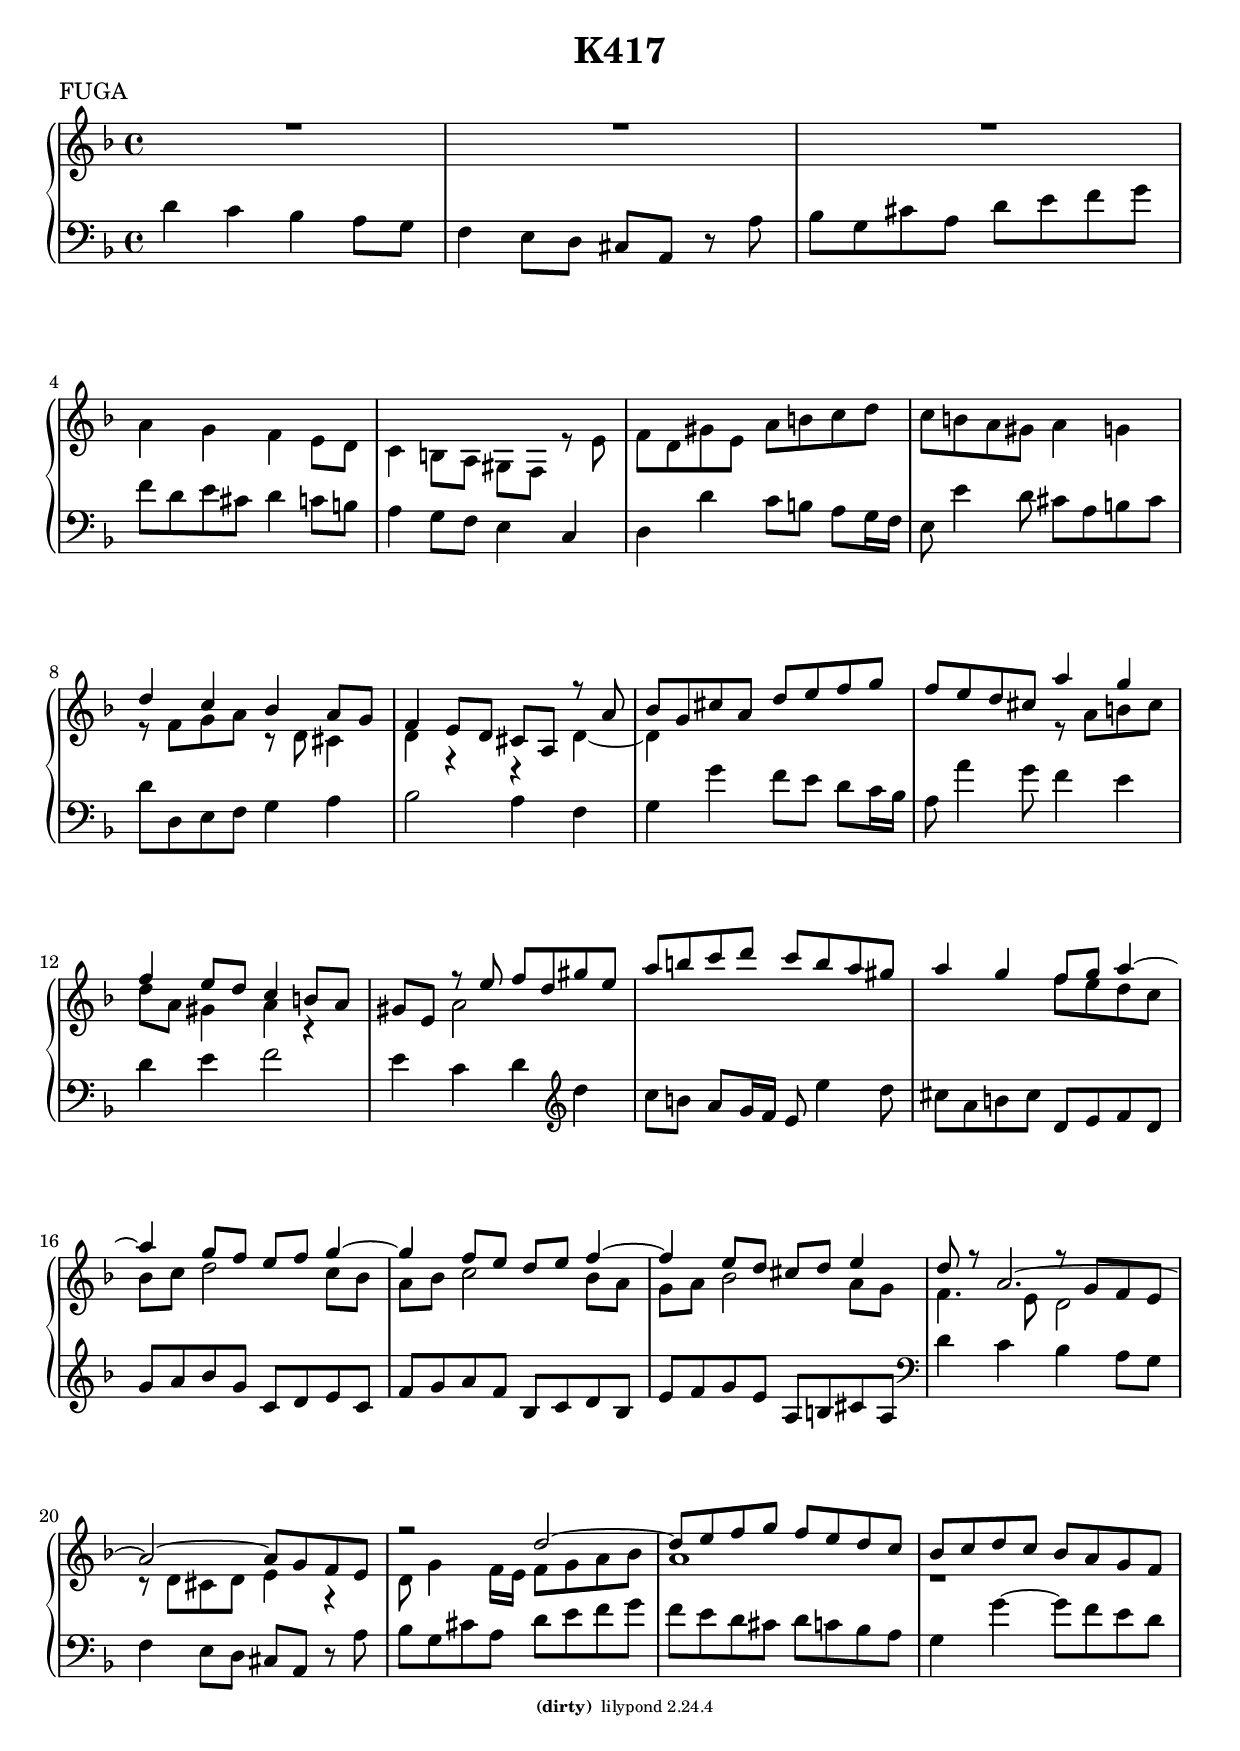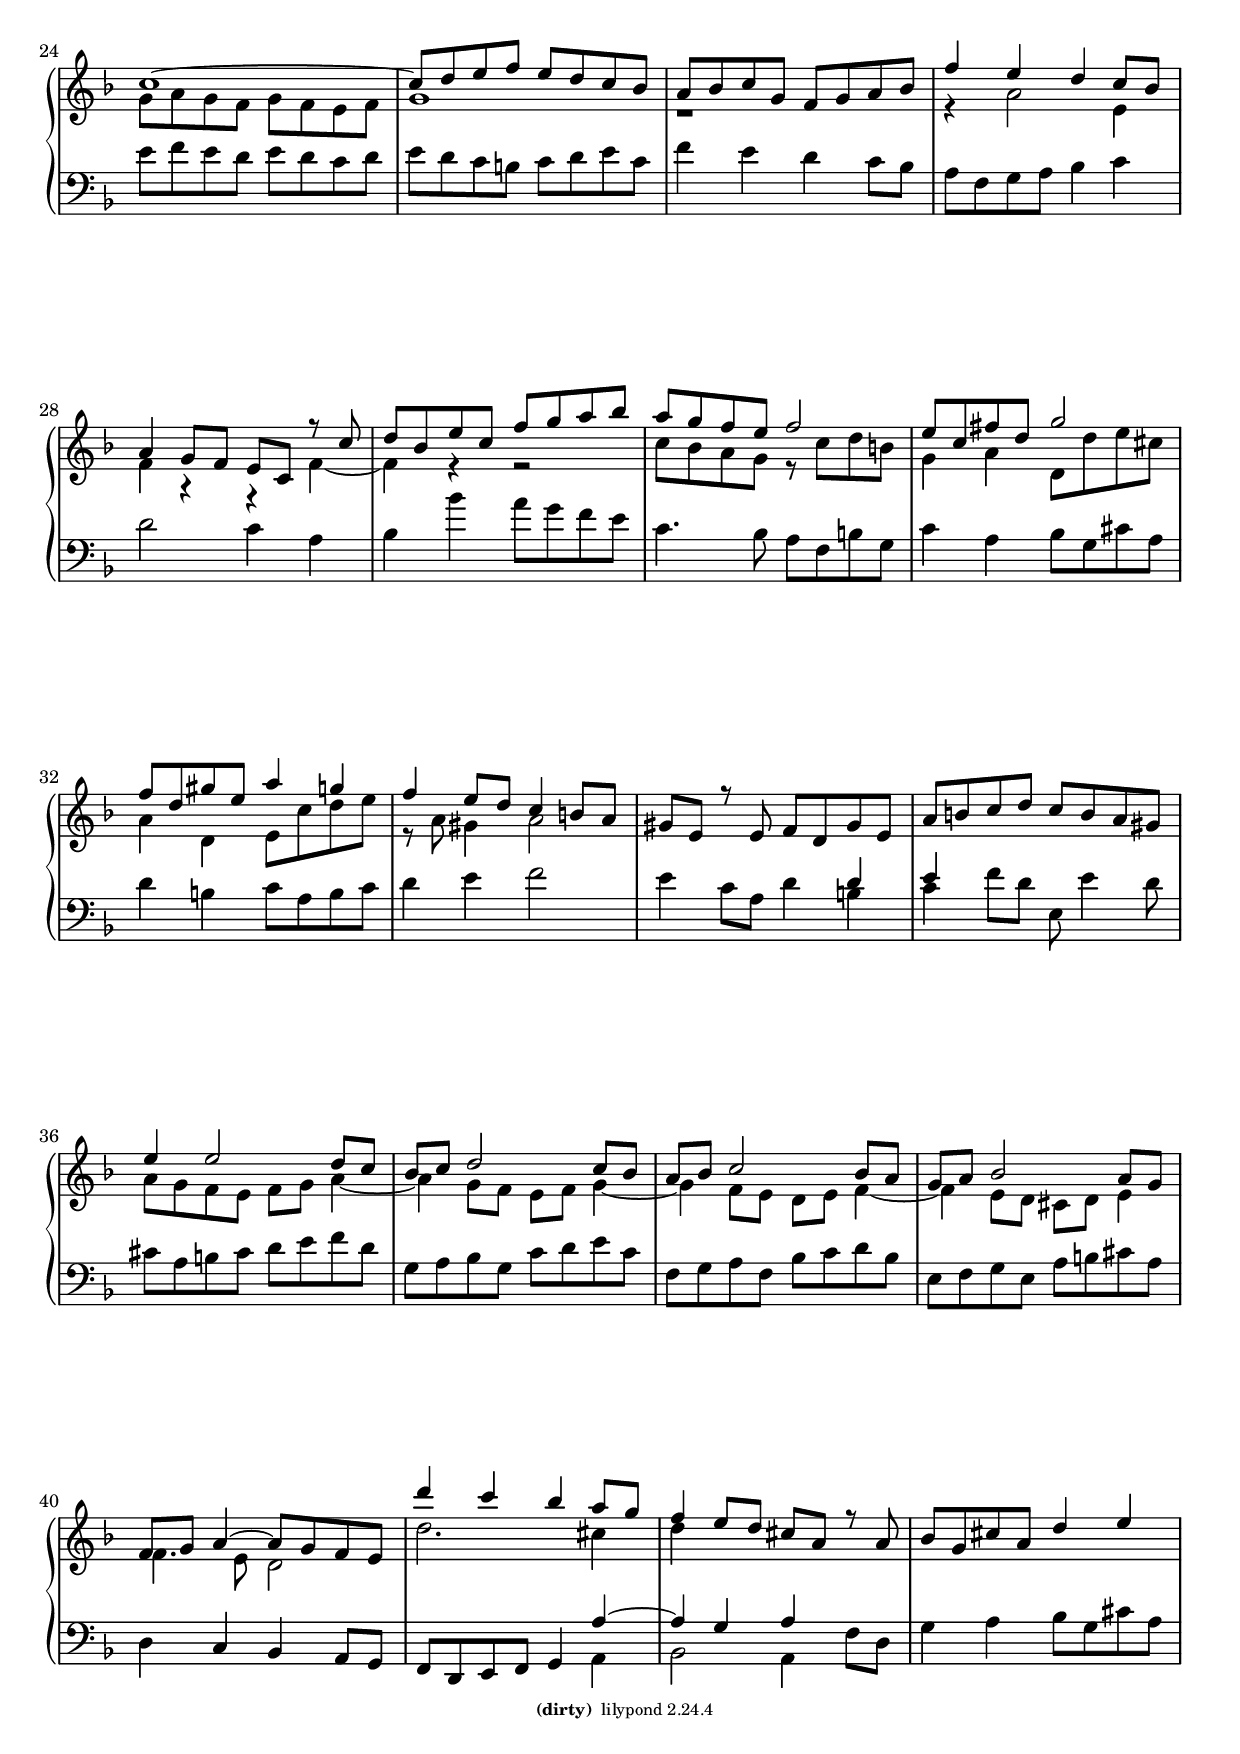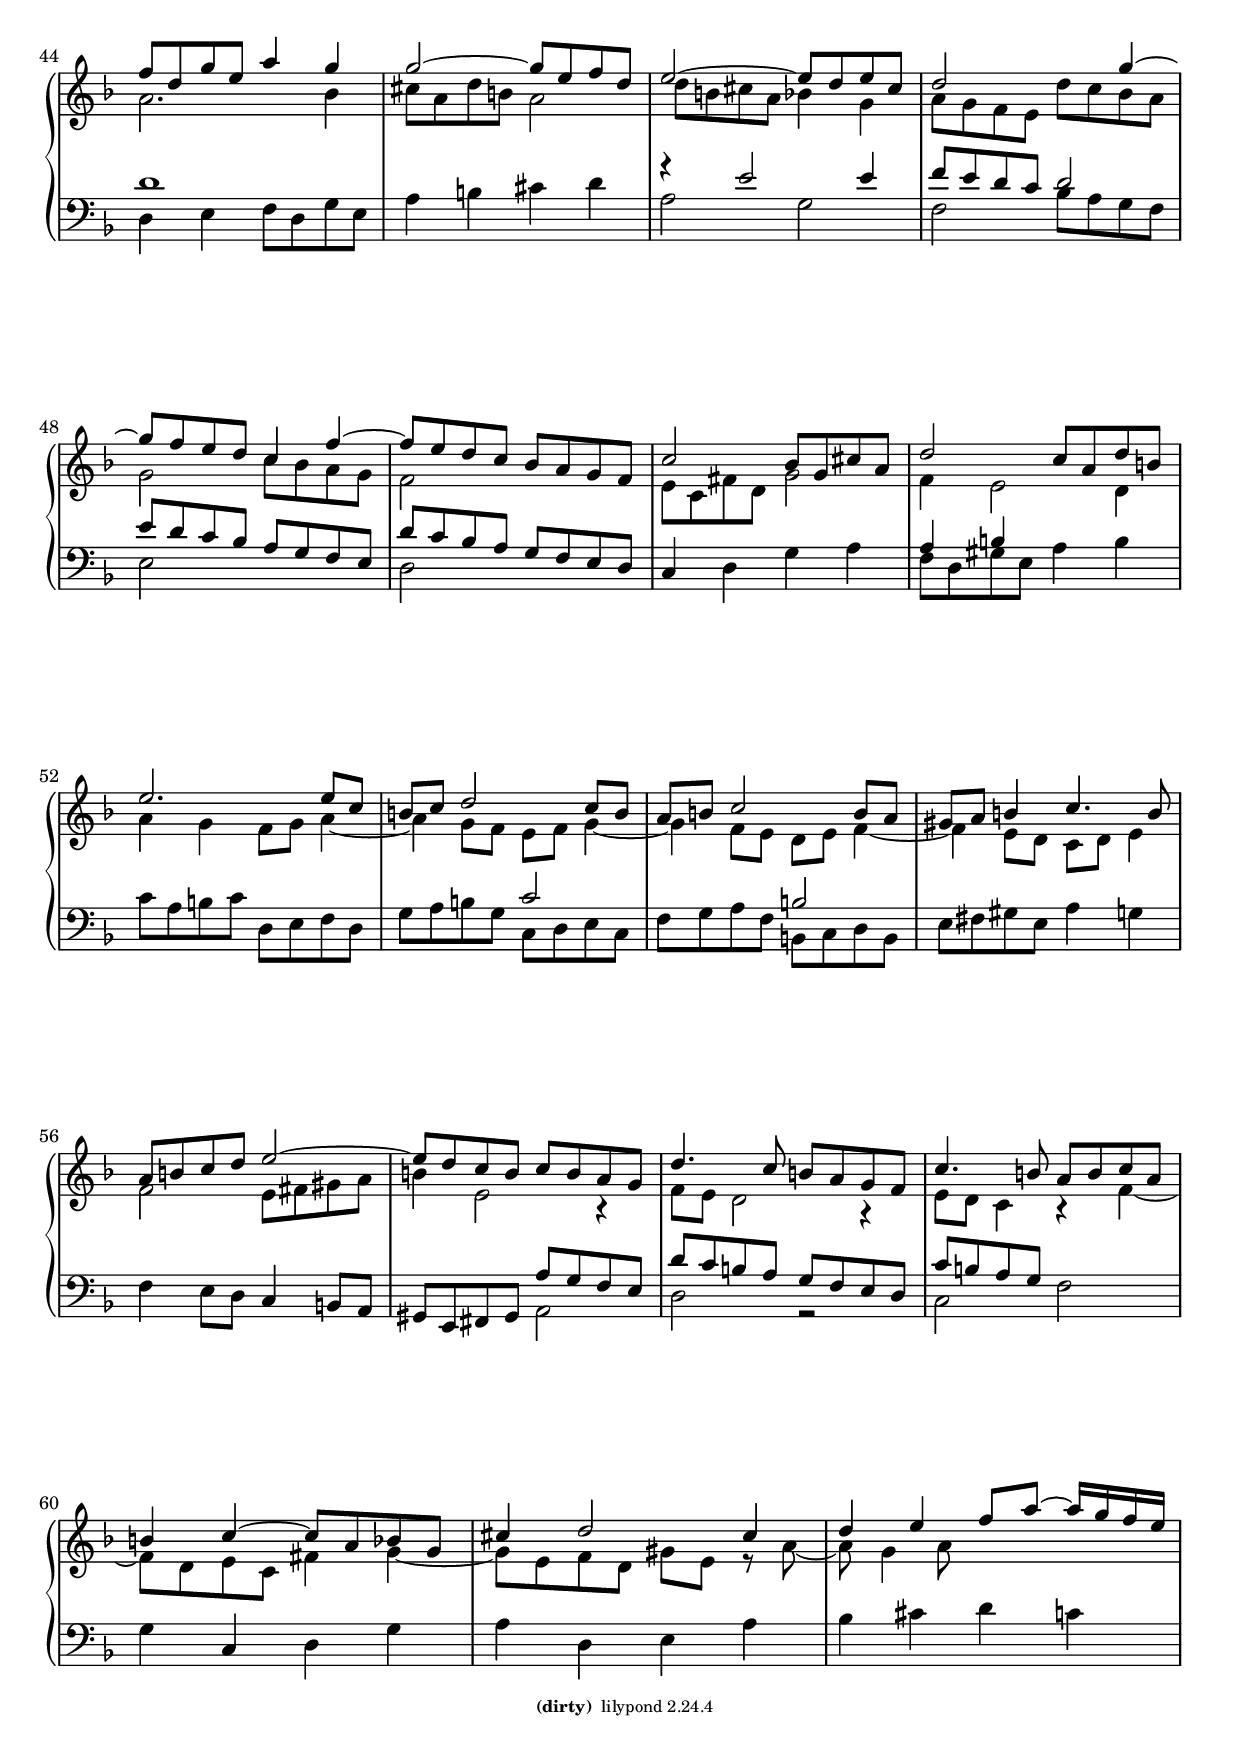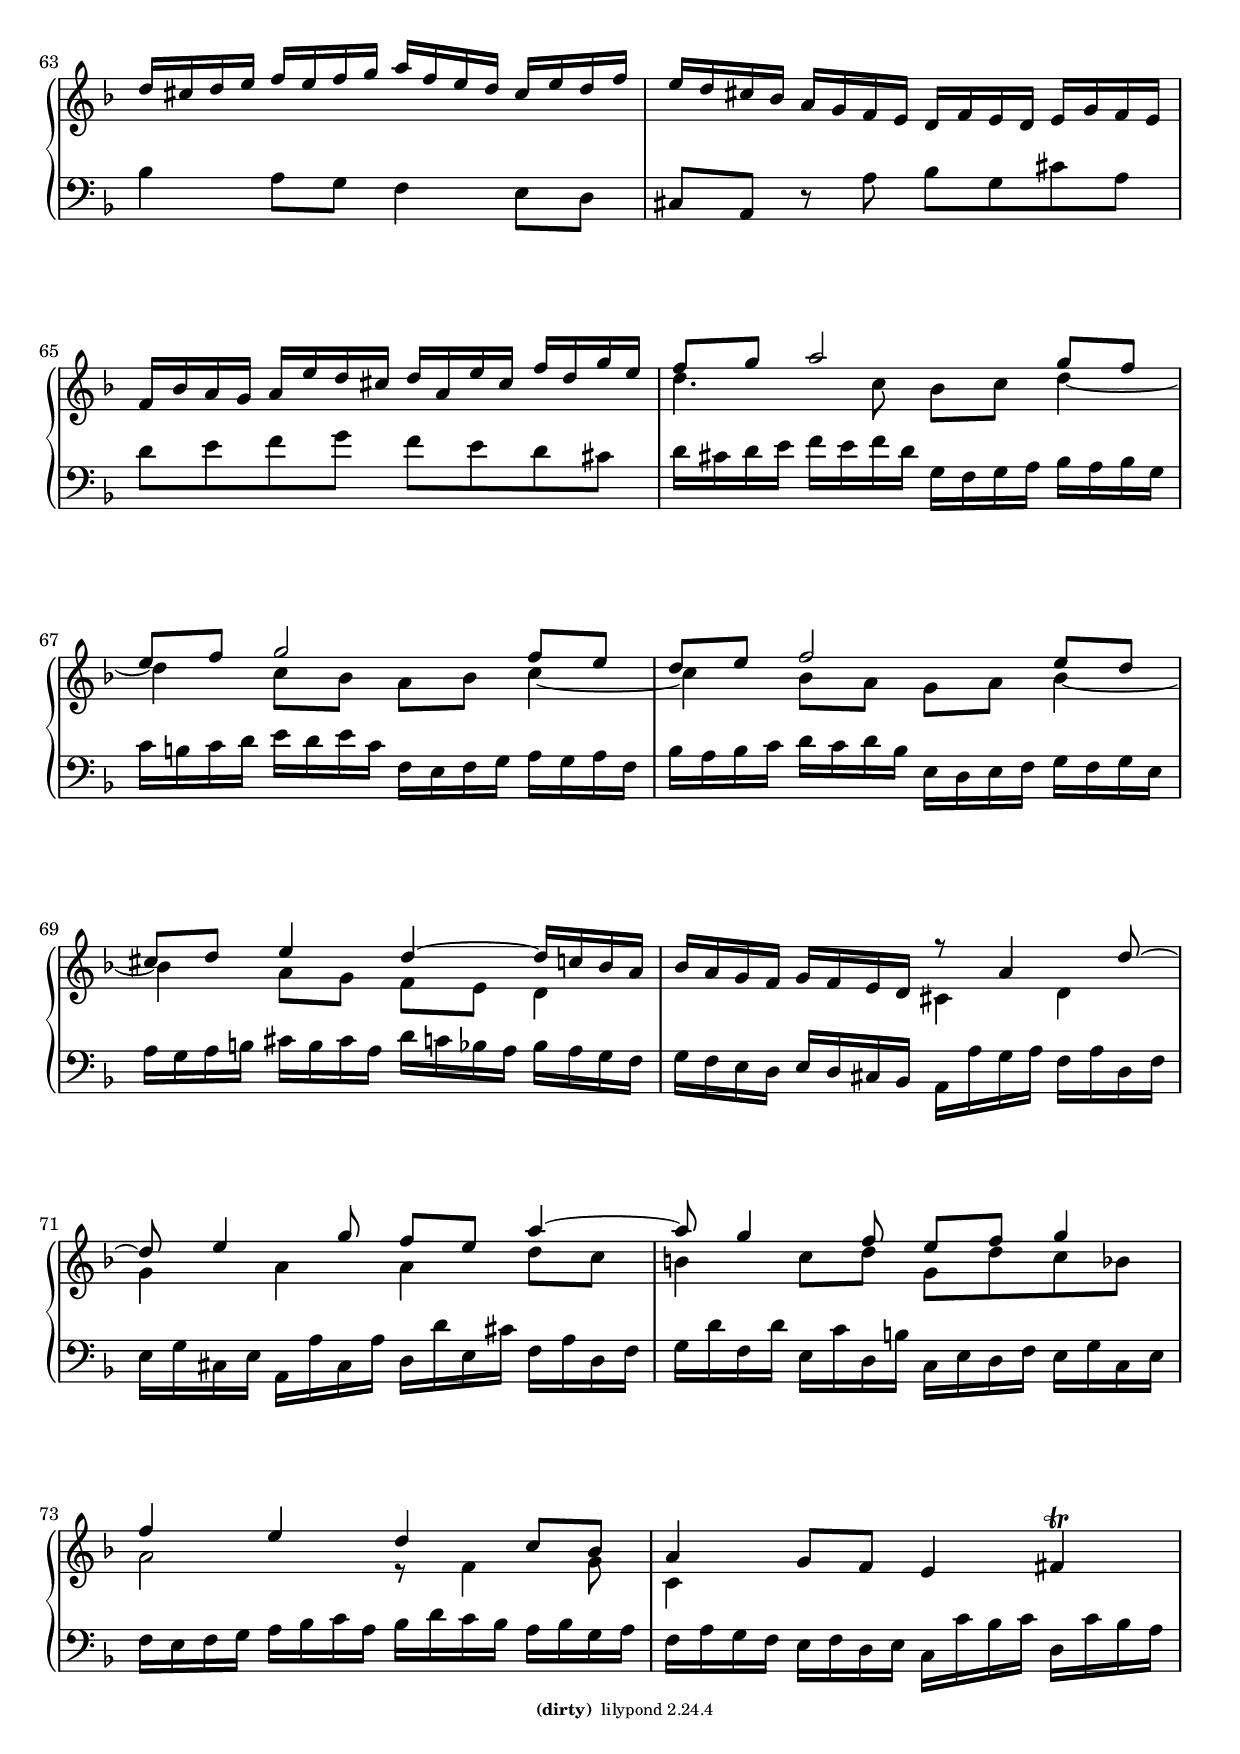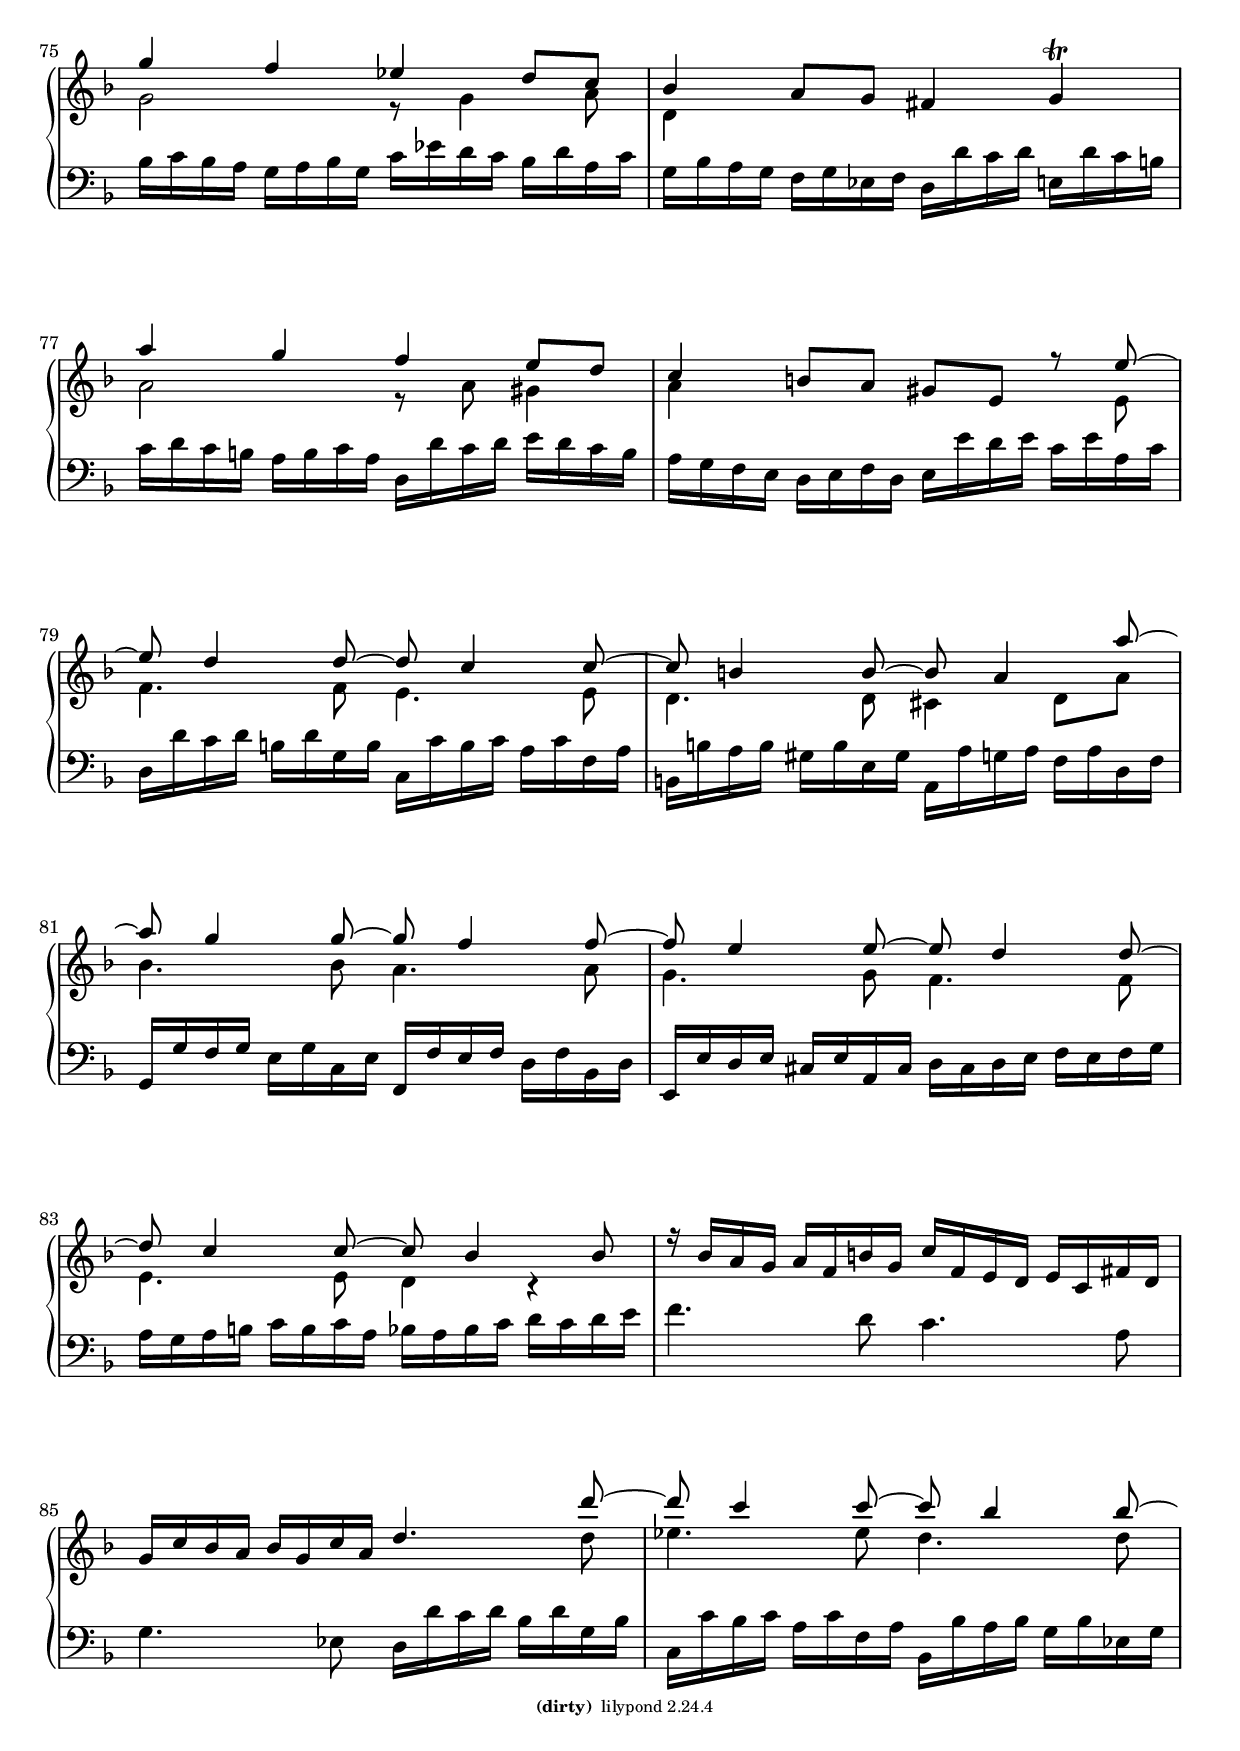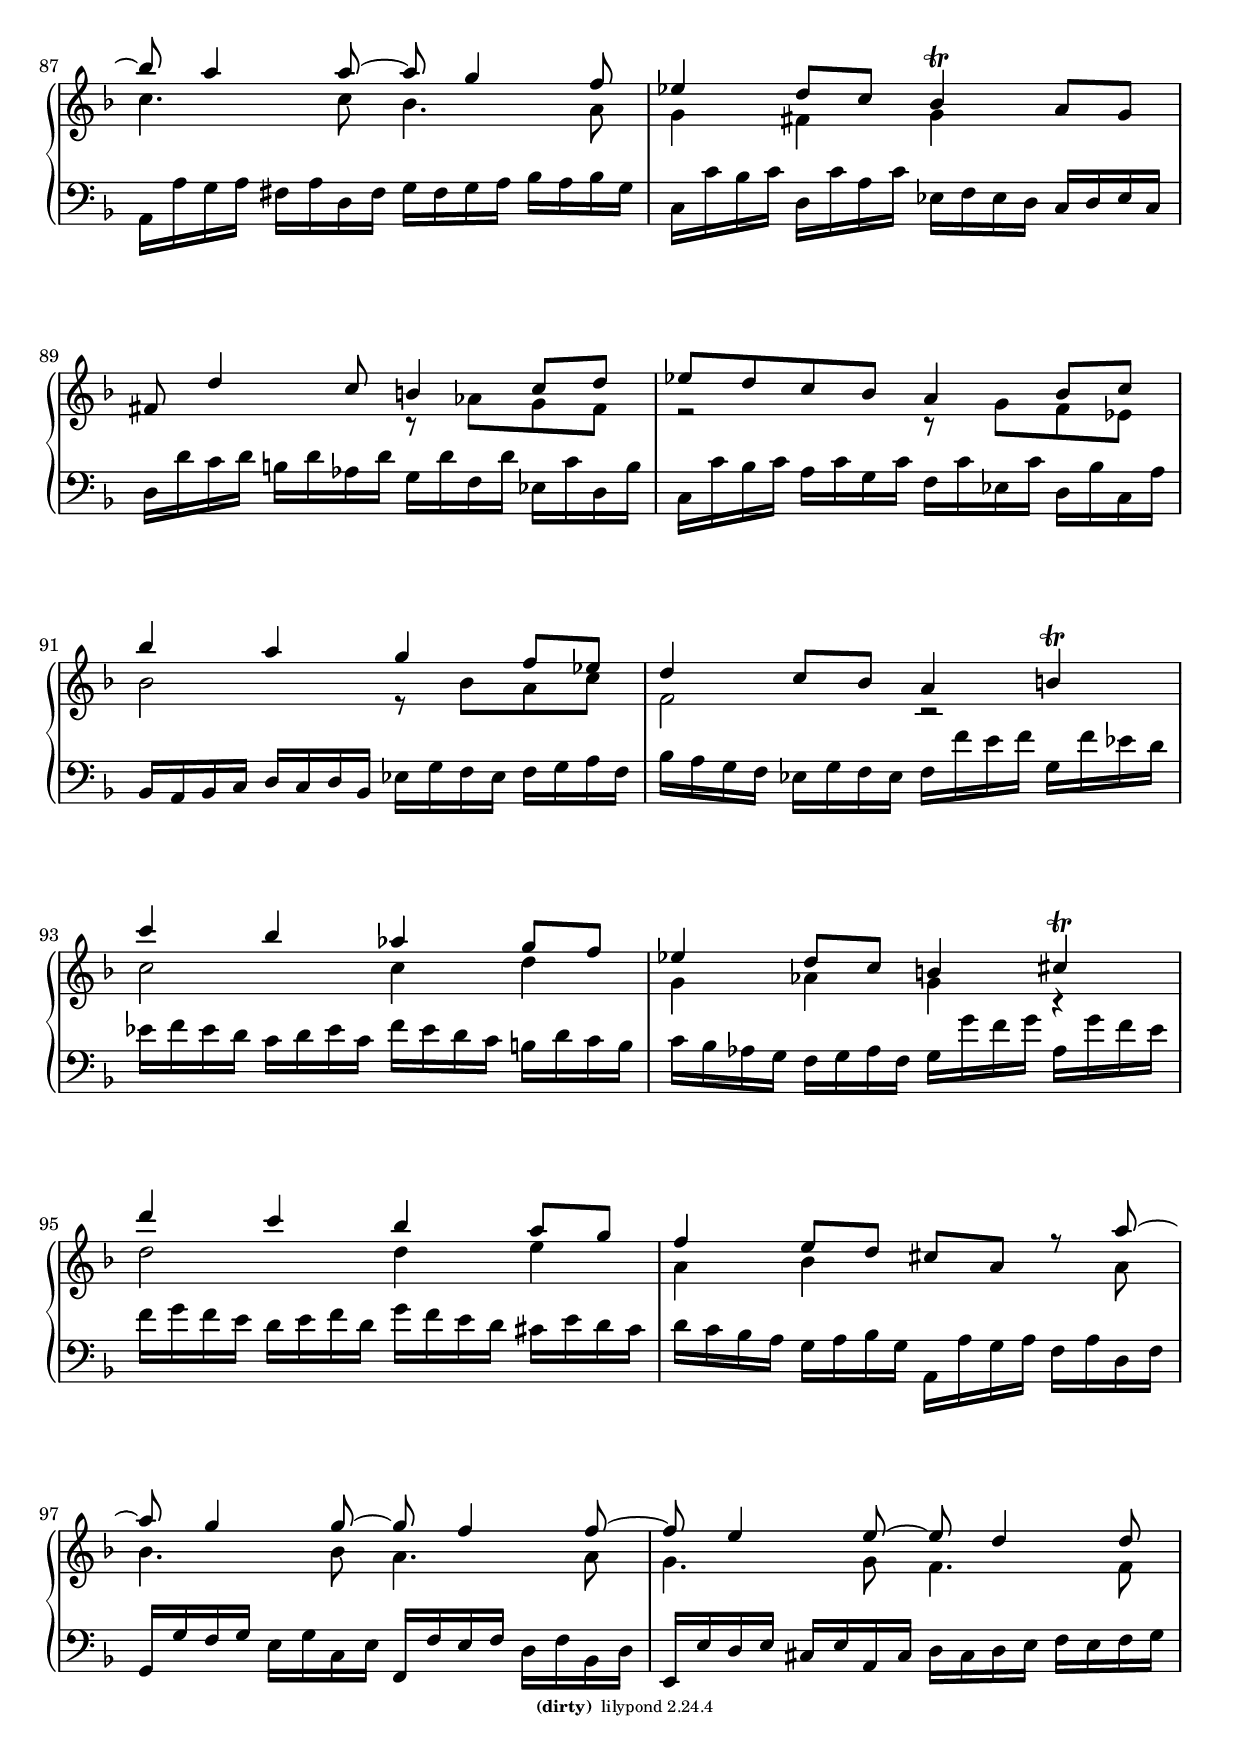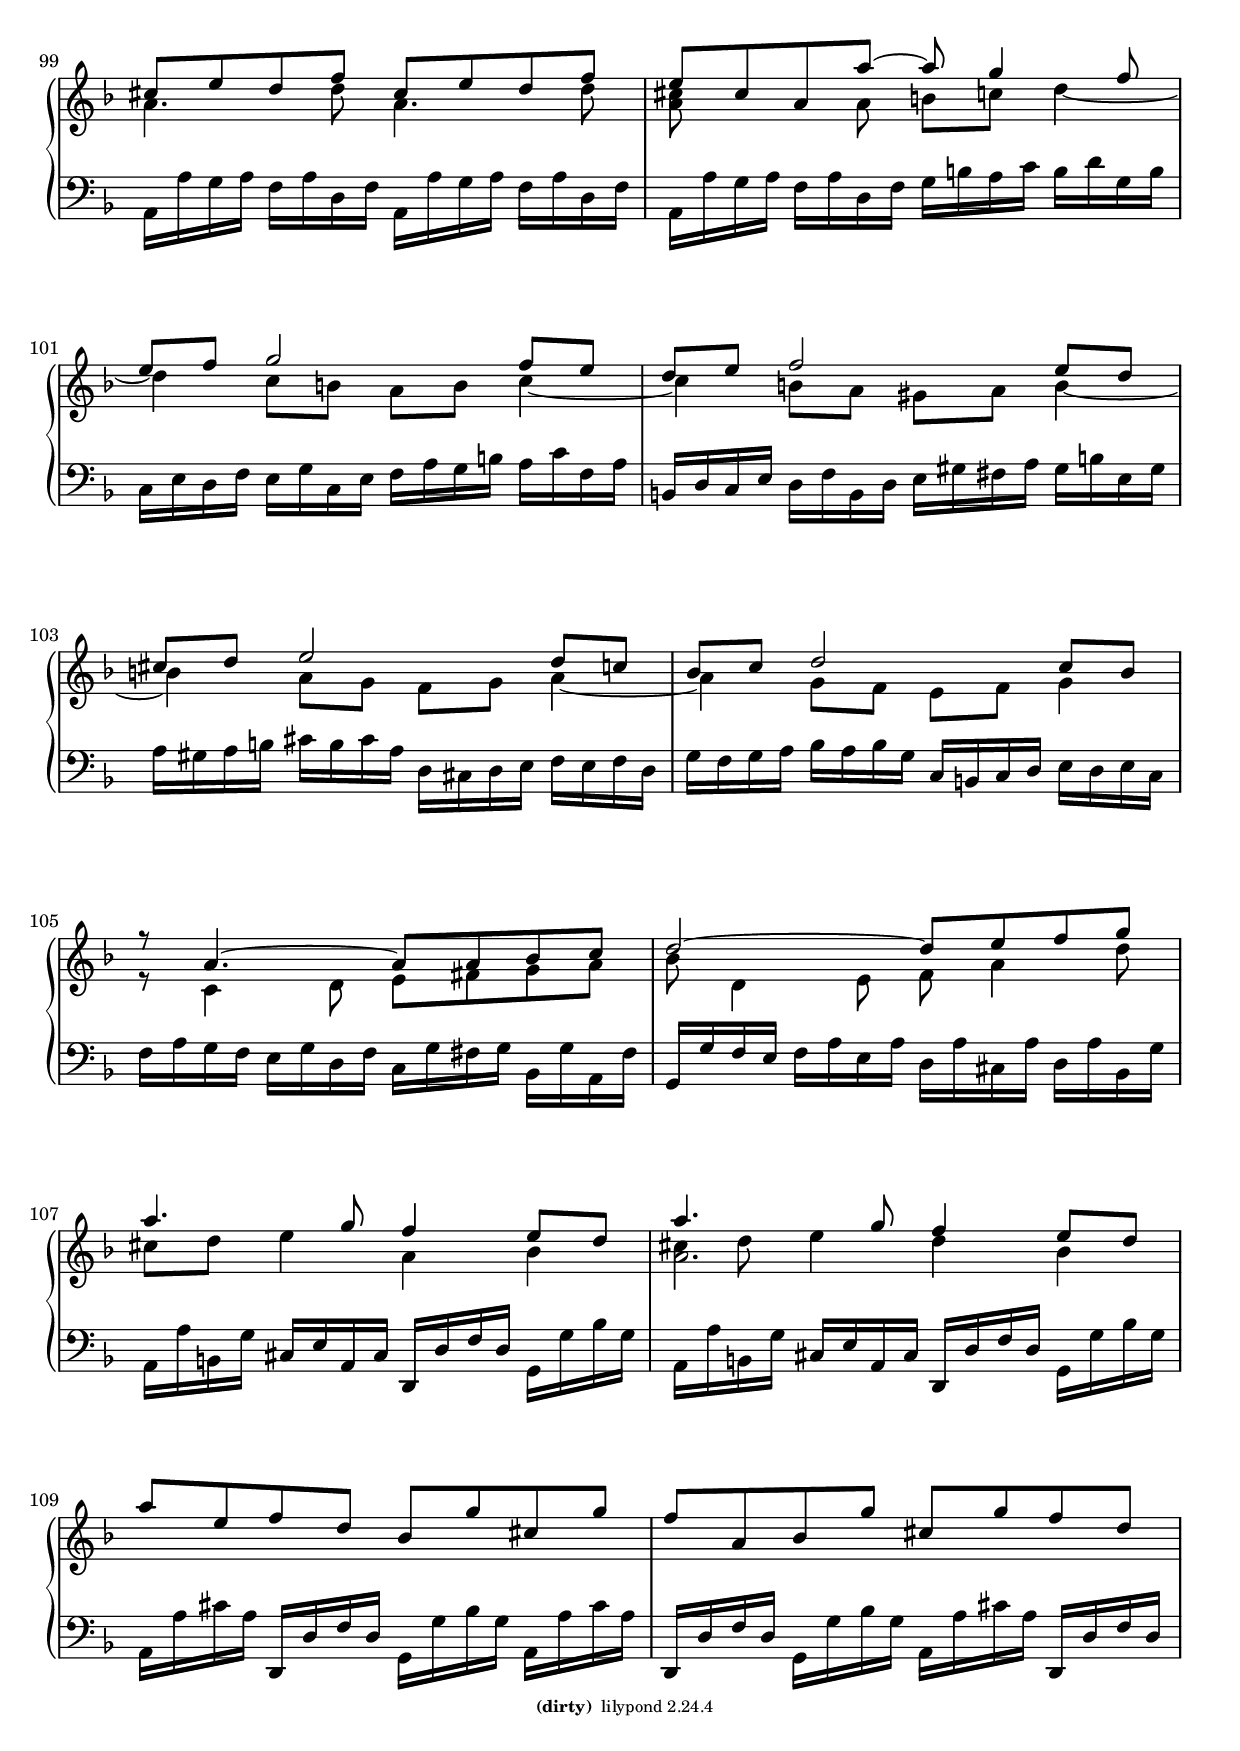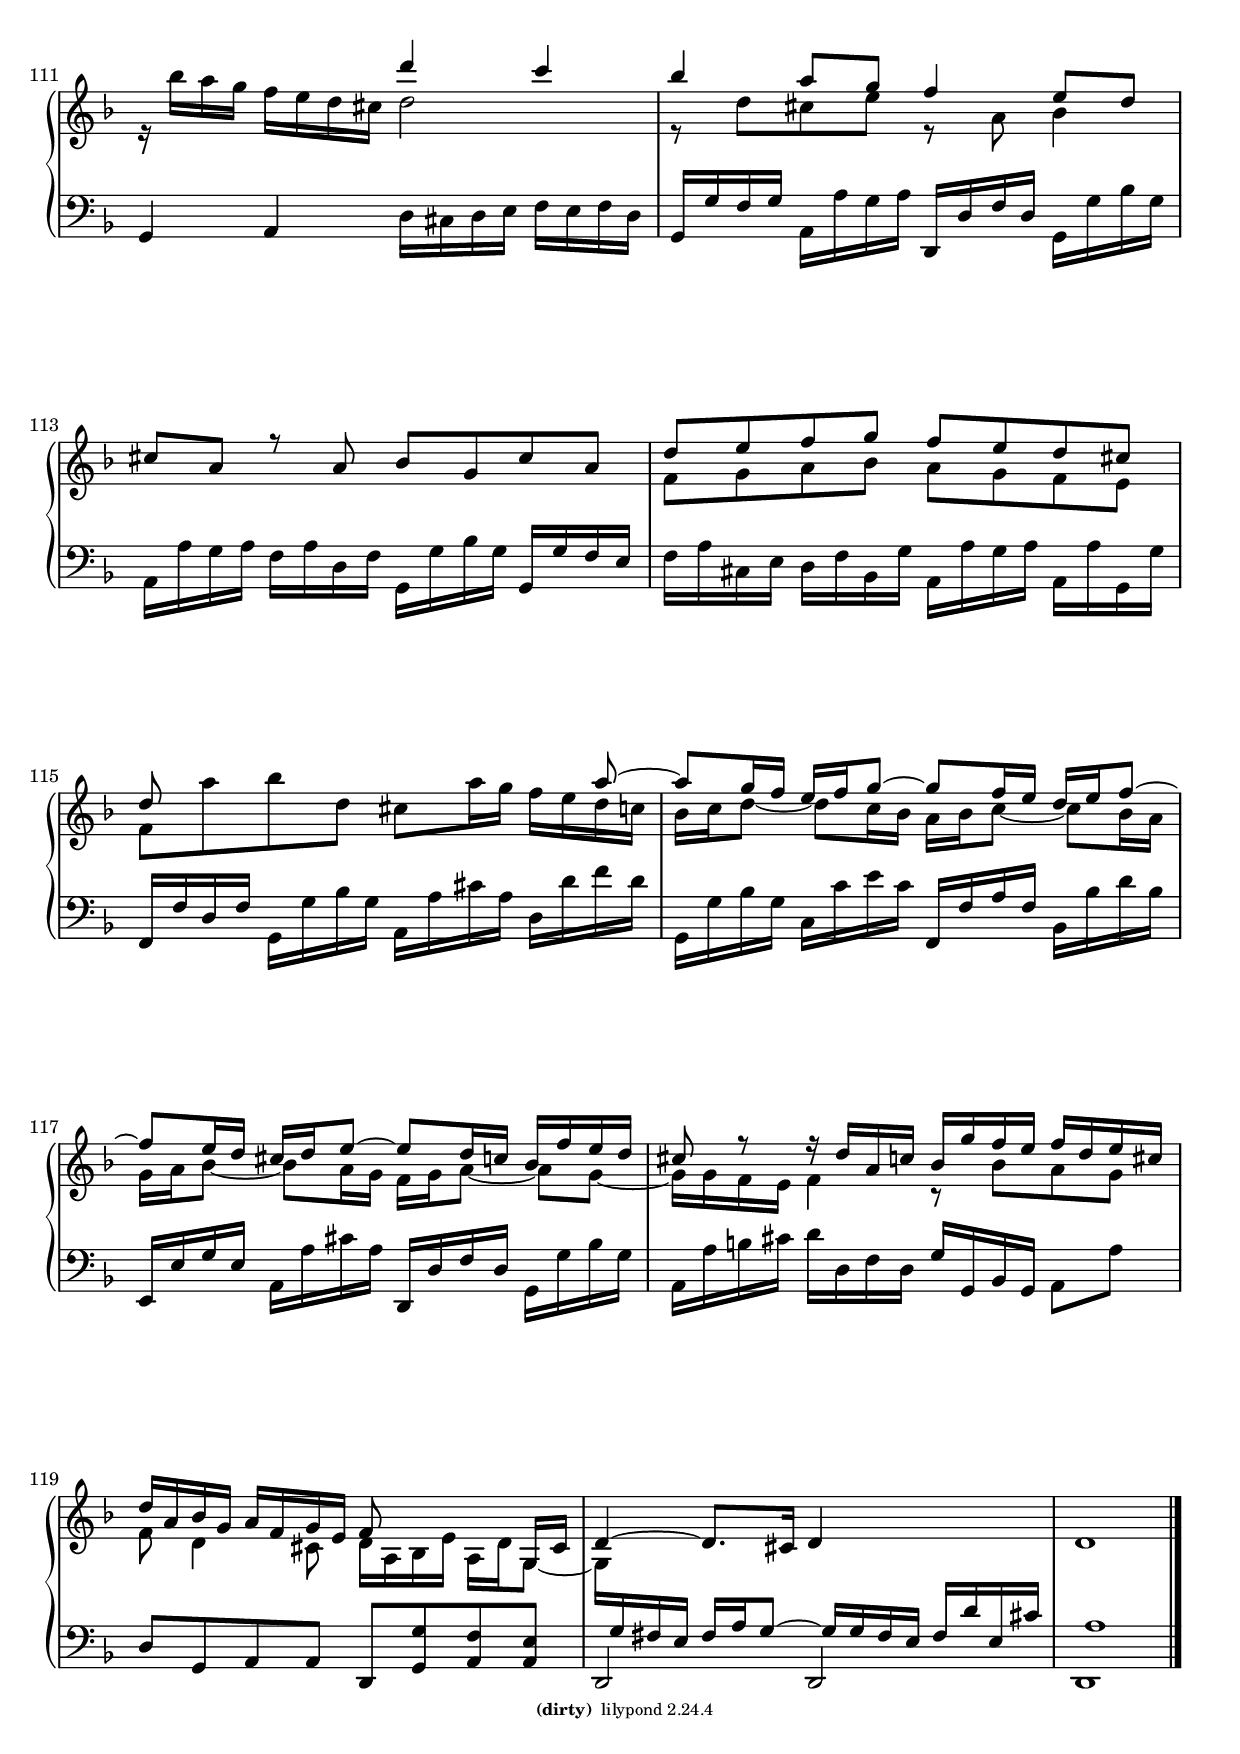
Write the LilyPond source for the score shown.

\version "2.16.2"

\include "../../general.ily"
\version "2.16.2"

%sujet = 
%-\tweak #'extra-offset #'(0 . -4.5) 
%-\tweak #'layer #-1
% ^\markup { \with-color #(rgb-color 0.75 0.75 0.75) \filled-box #'(-3 . 3) #'(-3 . 3) #0 }

%sujet = -"[S]"

sujet = {}

\header {
  title = "K417"
  meter = "FUGA"
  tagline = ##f
}

tempoMark = {
  \once \override Score.RehearsalMark #'self-alignment-X = #LEFT
  \once \override Score.RehearsalMark #'break-align-symbols = #'(time-signature key-signature)
  \once \override Staff.TimeSignature #'break-align-anchor-alignment = #LEFT
  \mark \markup "Allegro moderato"
}

global = {
  %\tempoMark
  \key d \minor
}

rightOne = \relative c'' {
  \global

  R1 R1 R1 | s1 s1 s1 s1 | d4 \sujet c bes a8 g | f4 e8 d cis a r a' | bes g cis a d e f g |
  f e d cis a'4 \sujet g | f e8 d c4 b8 a | gis e r e' f d gis e | a b c d c b a gis |
  a4 g f8 g a4 ~ | a g8 f e f g4 ~ | g f8 e d e f4 ~ | f e8 d cis d e4 | d8 r a2. ~ |
  a2 ~ a8 g f e | r2 d' ~ | d8 e f g f e d c | bes c d c bes a g f | c'1 ~ |

  c8 d e f e d c bes | a bes c g f g a bes | f'4 \sujet e d c8 bes | a4 g8 f e c r c' |
  d bes e c f g a bes | a g f e f2 | e8 c fis d g2 | f8 d gis e a4 \sujet g | f e8 d c4 b8 a |
  gis e r e f d gis e | a b c d c b a gis | e'4 e2 d8 c | bes c d2 c8 bes |
  a bes c2 bes8 a | g a bes2 a8 g | f g a4 ~ a8 g f e | d''4 \sujet c bes a8 g |

  f4 e8 d cis a r a | bes g cis a d4 e | f8 d g e a4 g | g2 ~ g8 e f d |
  e2 ~ e8 d e cis | d2 s4 g ~ | g8 f e d c4 f ~ | f8 e d c bes a g f | c'2 bes8 g cis a |
  d2 c8 a d b | e2. e8 c | b c d2 c8 b | a b c2 b8 a | gis a b4 c4. b8 | a b c d e2 ~ |
  e8 d c b c b a g | d'4. c8 b a g f | c'4. b8 a b c a | b4 c ~ c8 a bes g | cis4 d2 cis4 |

  d e f8 a ~ a16 g f e | d cis d e f e f g a f e d cis e d f |
  e d cis bes a g f e d f e d e g f e | f bes a g a e' d cis d a e' cis f d g e |
  f8 g a2 g8 f | e f g2 f8 e | d e f2 e8 d | cis d e4 d ~ d16 c bes a |
  bes a g f g f e d r8 a'4 d8 ~ | d e4 g8 f e a4 ~ | a8 g4 f8 e f g4 | f \sujet e d c8 bes |
  a4 g8 f e4 fis4-\trill | g' \sujet f ees d8 c | bes4 a8 g fis4 g4-\trill | a' \sujet g f e8 d |
  
  c4 b8 a gis e r e'-\tag #'longo ~ | 
  e d4 d8-\tag #'longo ~ d c4 c8-\tag #'longo ~ | 
  c b4 b8-\tag #'longo ~ b a4 a'8-\tag #'longo ~ | 
  a g4 g8-\tag #'longo ~ g f4 f8-\tag #'longo ~ | 
  f e4 e8-\tag #'longo ~ e d4 d8-\tag #'longo ~ | 
  d c4 c8-\tag #'longo ~ c bes4 bes8 | 
  r16 bes a g a f b g c f, e d e c fis d |
  g c bes a bes g c a d4. d'8-\tag #'longo ~ | 
  d c4 c8-\tag #'longo ~ c bes4 bes8-\tag #'longo ~ | 
  bes a4 a8-\tag #'longo ~ a g4 f8 |

  ees4 d8 c bes4-\trill a8 g | fis d'4 c8 b4 c8 d | ees d c bes a4 bes8 c | bes'4 \sujet a g f8 ees |
  d4 c8 bes a4 b-\trill | c' \sujet bes aes g8 f | ees4 d8 c b4 cis-\trill | d' \sujet c bes a8 g |
  f4 e8 d cis a r a'8-\tag #'longo ~ | a g4 g8-\tag #'longo ~ g f4 f8-\tag #'longo ~ | 
  f e4 e8-\tag #'longo ~ e d4 d8 | cis e d f cis e d f |
  e cis a a'-\tag #'longo ~ a g4 f8 | e f g2 f8 e | d e f2 e8 d | cis d e2 d8 c | bes c d2 c8 bes |

  r a4. ~ a8 a bes c | d2 ~ d8 e f g | a4. g8 f4 e8 d | << { a'4. g8 f4 } \\ { a,2. } >> e'8 d |
  a'8 e f d bes g' cis, g' | f a, bes g' cis, g' f d | s2 d'4 \sujet c | bes a8 g f4 e8 d |
  cis a r8 a bes g cis a | d e f g f e d cis | d s2. a'8 ~ | a g16 f e f g8 ~ g f16 e d e f8 ~ |
  f e16 d cis d e8 ~ e d16 c bes f' e d | cis8 r r16 d a c bes g' f e f d e cis |
  d a bes g a f g e f8 s4 g,16 cis | d4 ~ d8. cis16 d4 s | d1 \bar "|."
}

rightTwo = \relative c'' {
  \global

  s1 s1 s1 | a4 \sujet g f e8 d | c4 b8 a gis f r e' | f d gis e a b c d | c b a gis a4 g |
  r8 f g a r d, cis4 | d r r d ~ | d s s2 | s r8 a' b cis | d a gis4 a r | s a2 s4 |
  s1 | s2 f'8 e d c | bes c d2 c8 bes | a bes c2 bes8 a | g a bes2 a8 g |
  f4. e8 << { r8 g f e } \\ {d2 } >> | r8 d cis d e4 r | d8 g4 f16 e f8 g a bes |

  a1 | r | g8 a g f g f e f | g1 | r | r4 a2 e4 | f r r f ~ | f r r2 |
  c'8 bes a g r c d b | 
  
  \tag #'longo  { g4 a d,8 d' e cis | a4 d, e8 c' d e | r a, gis4 a2 | }
  \tag #'urtext { g4 a r8 d e cis | a4 r r8 c d e | r a, gis4 a4 s | }
  
  s1 | s1 | a8 g f e f g a4 ~ | a g8 f e f g4 ~ | g f8 e d e f4 ~ | f e8 d cis d e4 |
  f4. e8 d2 | d'2. cis4 | d  s2. | s1 | a2. bes4 | cis8 a d b a2 | 
  
  \tag #'longo  { d8 b cis a bes4 g | }
  \tag #'urtext { d'8 b c! a bes4 g | }

  a8 g f e d' c bes a | g2 c8 bes a g | f2 s | e8 c fis d g2 | f4 e2 d4 |
  a' g f8 g a4 ~ | a4 g8 f e f g4 ~ | g  f8 e d e f4 ~ |
  f e8 d c d e4 | f2 e8 fis gis a | b4 e,2 r4 | f8 e d2 r4 | e8 d c4 r f ~ |
  f8 d e c fis4 g ~ | g8 e f d gis e r a ~ | a g4 a8  s2 | s1*3 | d4. c8 bes c d4 ~ |

  d c8 bes a bes c4 ~ | c bes8 a g a bes4 ~ | bes a8 g f e d4 | s2 cis4 d | g a a d8 c |
  b4 c8 d g, d' c bes | a2 r8 f4 g8 | c,4 s2. | g'2 r8 g4 a8 | d,4 s2. | a'2 r8 a gis4 |
  a s2 s8 e | f4. f8 e4. e8 | d4. d8 cis4 d8 a' | bes4. bes8 a4. a8 | g4. g8 f4. f8 |
  e4. e8 d4 r | s1 | s2. s8 d' | ees4. ees8 d4. d8 | 
  \tag #'longo  { c4. c8 bes4. a8 | }
  \tag #'urtext { c4. c8 c8 bes4 a8 | }
  
  g4 fis g s | s2 r8 aes g fis | r2 r8 g f ees | bes'2 r8 bes a c | f,2 r | c' c4 d | g, aes g r |
  d'2 d4 e | a, bes s s8 a | bes4. bes8 a4. a8 | g4. g8 f4. f8 | 
  \tag #'longo  { a4. d8 a4. d8 | }
  \tag #'urtext { a4 s8 d a4 s8 d | }
  <a cis> s4 a8 b c d4 ~ | d c8 b a b c4 ~ | c b8 a gis a b4-\tag #'longo ~ | 
  \tag #'longo { b a8 } \tag #'urtext { a4. } g8 f g a4 ~ |
  a g8 f e f g4 | r8 c,4 d8 e fis g a | bes d,4 e8 f a4 d8 | cis d e4 a, bes |

  %<< { a2. s4 } \\ { cis8 d e4 d bes } >> | 
  cis8 d e4 d bes |
  \tag #'longo { s1 s1 | } \tag #'urtext { a4 s2. s1 | }
  r16 bes' a g f e d cis d2 |
  r8 d cis e r a, bes4 | s1 | f8 g a bes a g f e | f a' bes d, cis a'16 g f e d c |
  bes c d8 ~ d c16 bes a bes c8 ~ c bes16 a | g a bes8 ~ bes a16 g f g a8 ~ a g ~ |
  g16 g f e f4 r8 bes a g | f d4 cis8  d16 a bes e a, d g,8 ~ |
  g16 \change Staff = "left" \voiceThree g fis e fis a g8 ~ g16 g fis e fis d' e, cis' |
  a1 \bar "|."
}

left = \relative c' {
  \global

  d4 \sujet

  c bes a8 g |
  f4 e8 d cis a r a' | bes g cis a d e f g | f d e cis d4 c8 b |
  a4 g8 f e4 c | d d'c8 b a g16 f | e8 e'4 d8 cis a b cis | d d, e f g4 a | bes2 a4 f |
  g g' f8 e d c16 bes | a8 a'4 g8 f4 e | d e f2 | e4 c d \clef treble d' |
  c8 b a g16 f e8 e'4 d8 | cis8 a b cis d, e f d | g a bes g c, d e c | f g a f bes, c d bes | 
  e f g e a, b cis a | \clef bass d4 \sujet c bes a8 g | f4 e8 d cis a r a' |
  bes g cis a d e f g | f e d cis d c bes a | g4 g' ~ g8 f e d | e f e d e d c d |
  e d c b c d e c | f4 \sujet e d c8 bes | a f g a bes4 c | d2 c4 a | 

  \tag #'longo { bes4 bes' a8 g f e | }
  \tag #'urtext { \tiny bes4 \normalsize bes' a8 g f bes, | }
  c4. bes8 a f b g | 
  \tag #'longo  { c4 a bes8 g cis a | d4 b c8 a b c | }
  \tag #'urtext { c4 a << { d } \\ { bes8 g } >> cis a | d4 << { d4 e} \\ { b c8 a } >> b c | }
  
  d4 e f2 | e4 c8 a d4 << d \\ b >> |
  << e \\ c >> f8 d e, e'4 d8 | cis a b cis d e f d | g, a bes g c d e c | f, g a f bes c d bes |
  e, f g e a b cis a | d,4 \sujet c bes a8 g | f d e f g4 << { a' ~ a g a } \\ { a, bes2 a4 } >> f'8 d |
  g4 a bes8 g cis a | << d1 \\ { d,4 e f8 d g e } >> | a4 b cis d |
  << { r4 e2 e4 } \\ { a,2 g } >> | << { f'8 e d c d2 } \\ { f,2 bes8 a g f } >> |
  << { e'8 d c bes a g f e } \\ { e2 } >> | << { d'8 c bes a g f e d } \\ { d2 } >> |

  c4 d g a | << { a4 b } \\ { f8 d gis e a4 b } >> | 
  \tag #'longo  { c8 a b c d,8 e f d | }
  \tag #'urtext { c'8 a b cis << { d2 } \\ { d,8 e f d } >> | }
  g a b g << { c2 } \\ { c,8 d e c } >> | f g a f << { b2 } \\ { b,8 c d b} >> |
  e fis gis e a4 \sujet g | f e8 d c4 b8 a | gis e fis gis << { a'8 g f e } \\ { a,2 } >> |
  << { d'8 c b a g f e d } \\ { d2 r } >> | << { c'8 b a g } \\ { c,2 } >> f | g4 c, d g |
  a d, e a | bes cis d \sujet c | bes a8 g f4 e8 d | cis a r a' bes g cis a | d e f g f e d cis |

  d16 cis d e f e f d g, f g a bes a bes g | c b c d e d e c f, e f g a g a f |
  bes a bes c d c d bes e, d e f g f g e | a g a b cis b cis a d c bes a bes a g f |
  g f e d e d cis bes a a' g a f a d, f | e g cis, e a, a' cis, a' d, d' e, cis' f, a d, f |
  g d' f, d' e, c' d, b' c, e d f e g c, e | f e f g a bes c a bes d c bes a bes g a |
  f a g f e f d e c c'bes c d, c' bes a | bes c bes a g a bes g c ees d c bes d a c |

  g bes a g f g ees f d d' c d e, d' c b | c d c b a b c a d, d' c d e d c b |
  a g f e d e f d e e' d e c e a, c | d, d' c d b d g, b c, c' b c a c f, a |
  b, b' a b gis b e, gis a, a' g a f a d, f | g, g' f g e g c, e f, f' e f d f bes, d |
  e, e' d e cis e a, cis d cis d e f e f g | a g a b c b c a bes a bes c d c d e |
  f4. d8 c4. a8 | g4. ees8 d16 d' c d bes d g, bes |

  c, c' bes c a c f, a bes, bes' a bes g bes ees, g | a, a' g a fis a d, fis g fis g a bes a bes g |
  c, c' bes c d, c' a c ees, f ees d c d ees c | 
  d d' c d b d aes d g, d' f, d' \tag #'longo ees, \tag #'urtext e c' d, b' |
  c, c' bes c a c g c f, c' ees, c' d, bes' c, a' | bes, a bes c d c d bes ees g f ees f g a f |
  bes a g f ees g f ees f f' e f g, f' ees d | ees f ees d c d ees c f ees d c b d c b |
  c bes aes g f g aes f g g' \tag #'longo f \tag #'urtext fis g aes, g' f e |
  f g f e d e f d g f e d cis e d cis |

  d c bes a g a bes g a, a' g a f a d, f | g, g' f g e g c, e f, f' e f d f bes, d |
  e, e' d e cis e a, cis d cis d e f e f g | a, a' g a f a d, f a, a' g a f a d, f |
  a, a' g a f a d, f g b a c b d g, b | c, e d f e g c, e f a g b a c f, a |
  b, d c e d f b, d e gis fis a gis b e, gis | a gis a b cis b cis a d, cis d e f e f d |
  g f g a bes a bes g c, b c d e d e c | f a g f e g d f c g' fis g bes, g' a, fis' |

  g, g' f e f a e a d, a' cis, a' d, a' bes, g' | a, a' b, g' cis, e a, cis d, d' f d g, g' bes g |
  a, a' b, g' cis, e a, cis d, d' f d g, g' bes g | a, a' cis a d,, d' f d g, g' bes g a, a' cis a |
  d,, d' f d g, g' bes g a, a' cis a d,, d' f d | g,4 a d16 cis d e f e f d |
  g, g' f g a, a' g a d,, d' f d g, g' bes g | a, a' g a f a d, f g, g' bes g g, g' f e |

  f a cis, e d f bes, g' a, a' g a a, a' g, g' | f, f' d f g, g' bes g a, a' cis a d, d' f d |
  g,, g' bes g c, c' e c f,, f' a f bes, bes' d bes | e,, e' g e a, a' cis a d,, d' f d g, g' bes g |
  a, a' b cis d d, f d g g, bes g a8 a' | d, g, a a d, <g g'> <a f'> <a e'> |
  d,2 d | d1 \bar "|."
}


longoBreaks = {
  s1*3 \break s1*4 \break s1*4 \break s1*4 \break s1*4 \break s1*4 \break \pageBreak 
  s1*4 \break s1*4 \break s1*4 \break s1*4 \break s1*4 \break \pageBreak 
  s1*4 \break s1*4 \break s1*4 \break s1*4 \break s1*3 \break \pageBreak 
  s1*2 \break s1*2 \break s1*2 \break s1*2 \break s1*2 \break s1*2 \break \pageBreak 
  s1*2 \break s1*2 \break s1*2 \break s1*2 \break s1*2 \break s1*2 \break \pageBreak 
  s1*2 \break s1*2 \break s1*2 \break s1*2 \break s1*2 \break s1*2 \break \pageBreak 
  s1*2 \break s1*2 \break s1*2 \break s1*2 \break s1*2 \break s1*2 \break \pageBreak 
  s1*2 \break s1*2 \break s1*2 \break s1*2 \break
}

#(set-global-staff-size 20)
 
%
% Edition de Longo
%
\score {
  \new PianoStaff <<
    \time 4/4
    \new Staff = "right" {
      << \longoBreaks
         { \keepWithTag #'longo \rightOne } 
         \\ 
         { \keepWithTag #'longo \rightTwo }
      >>
    }
    \new Staff = "left" { 
      \clef bass \keepWithTag #'longo \left 
    }
  >>
  \layout { indent = 0 }
}

